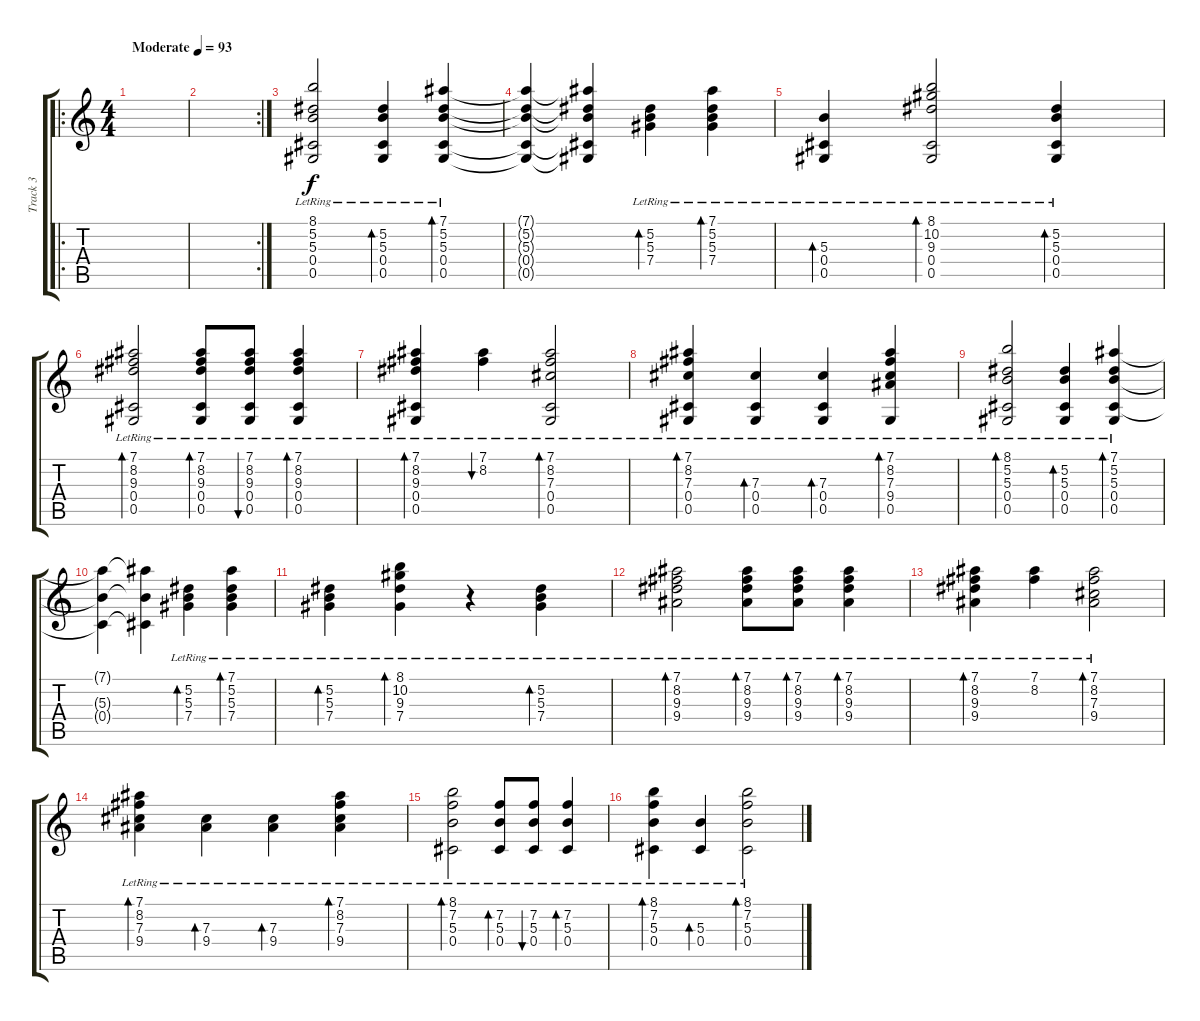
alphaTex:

\track ("Track 3" "Track 3") {instrument electricguitarjazz}
\staff {score tabs}
\tuning (Eb4 Bb3 Gb3 Db3 Ab2 Db2) {hide}
\ro
\ts (4 4)
\tempo (93 "Moderate")
\tempo 145
\tempo (93 "Moderate")
\clef g2
\ks c
|
\rc 2
|
(8.1{lr} 5.2{lr} 5.3{lr} 0.4{lr} 0.5).2 (5.2{lr} 5.3{lr} 0.4{lr} 0.5).4{bd 120} (7.1{lr} 5.2{lr} 5.3{lr} 0.4{lr} 0.5).4{bd 120} |
(7.1{t} 5.2{t} 5.3{t} 0.4{t} 0.5{t}).4 (7.1{t} 5.2{t} 5.3{t} 0.4{t} 0.5{t}).4 (5.2{lr} 5.3{lr} 7.4{lr}).4{bd 120} (7.1{lr} 5.2{lr} 5.3{lr} 7.4{lr}).4{bd 120} |
(5.3{lr} 0.4{lr} 0.5).4{bd 120} (8.1{lr} 10.2{lr} 9.3{lr} 0.4{lr} 0.5).2{bd 120} (5.2{lr} 5.3{lr} 0.4{lr} 0.5).4{bd 120} |
(7.1{lr} 8.2{lr} 9.3{lr} 0.4{lr} 0.5).2{bd 120} (7.1{lr} 8.2{lr} 9.3{lr} 0.4{lr} 0.5).8{bd 120} (7.1{lr} 8.2{lr} 9.3{lr} 0.4{lr} 0.5).8{bu 120} (7.1{lr} 8.2{lr} 9.3{lr} 0.4{lr} 0.5).4{bd 120} |
(7.1{lr} 8.2{lr} 9.3{lr} 0.4{lr} 0.5).4{bd 120} (7.1{lr} 8.2{lr}).4{bu 120} (7.1{lr} 8.2{lr} 7.3{lr} 0.4{lr} 0.5).2{bd 120} |
(7.1{lr} 8.2{lr} 7.3{lr} 0.4{lr} 0.5).4{bd 120} (7.3{lr} 0.4{lr} 0.5).4{bd 60} (7.3{lr} 0.4{lr} 0.5).4{bd 60} (7.1{lr} 8.2{lr} 7.3{lr} 9.4{lr} 0.5).4{bd 120} |
(8.1{lr} 5.2{lr} 5.3{lr} 0.4{lr} 0.5).2{bd 240} (5.2{lr} 5.3{lr} 0.4{lr} 0.5).4{bd 120} (7.1{lr} 5.2{lr} 5.3{lr} 0.4{lr} 0.5).4{bd 120} |
(7.1{t} 5.3{t} 0.4{t}).4 (7.1{t} 5.3{t} 0.4{t}).4 (5.2{lr} 5.3{lr} 7.4{lr}).4{bd 120} (7.1{lr} 5.2{lr} 5.3{lr} 7.4{lr}).4{bd 120} |
(5.2{lr} 5.3{lr} 7.4{lr}).4{bd 120} (8.1{lr} 10.2{lr} 9.3{lr} 7.4{lr}).4{bd 120} r.4 (5.2{lr} 5.3{lr} 7.4{lr}).4{bd 120} |
(7.1{lr} 8.2{lr} 9.3{lr} 9.4{lr}).2{bd 120} (7.1{lr} 8.2{lr} 9.3{lr} 9.4{lr}).8{bd 120} (7.1{lr} 8.2{lr} 9.3{lr} 9.4{lr}).8{bd 120} (7.1{lr} 8.2{lr} 9.3{lr} 9.4{lr}).4{bd 120} |
(7.1{lr} 8.2{lr} 9.3{lr} 9.4{lr}).4{bd 120} (7.1{lr} 8.2{lr}).4 (7.1{lr} 8.2{lr} 7.3{lr} 9.4{lr}).2{bd 120} |
(7.1{lr} 8.2{lr} 7.3{lr} 9.4{lr}).4{bd 120} (7.3{lr} 9.4{lr}).4{bd 60} (7.3{lr} 9.4{lr}).4{bd 60} (7.1{lr} 8.2{lr} 7.3{lr} 9.4{lr}).4{bd 120} |
(8.1{lr} 7.2{lr} 5.3{lr} 0.4{lr}).2{bd 120} (7.2{lr} 5.3{lr} 0.4{lr}).8{bd 120} (7.2{lr} 5.3{lr} 0.4{lr}).8{bu 120} (7.2{lr} 5.3{lr} 0.4{lr}).4{bd 120} |
(8.1{lr} 7.2{lr} 5.3{lr} 0.4{lr}).4{bd 120} (5.3{lr} 0.4{lr}).4{bd 120} (8.1{lr} 7.2{lr} 5.3{lr} 0.4{lr}).2{bd 120}
